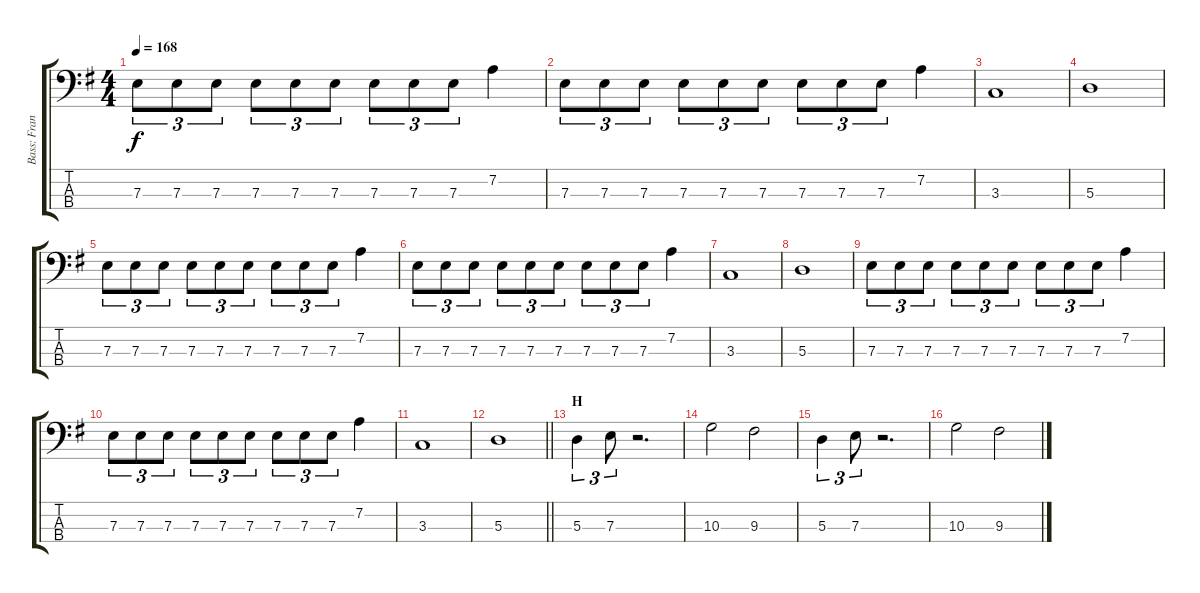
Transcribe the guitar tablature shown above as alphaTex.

\track ("Bass: Francis" "Bass: Fran") {instrument electricbassfinger}
\staff {score tabs}
\tuning (G2 D2 A1 E1) {hide}
\ts (4 4)
\tempo 168
\clef f4
\ks g
7.3.8{tu (3 2) dy f} 7.3.8{tu (3 2)} 7.3.8{tu (3 2)} 7.3.8{tu (3 2)} 7.3.8{tu (3 2)} 7.3.8{tu (3 2)} 7.3.8{tu (3 2)} 7.3.8{tu (3 2)} 7.3.8{tu (3 2)} 7.2.4 |
7.3.8{tu (3 2)} 7.3.8{tu (3 2)} 7.3.8{tu (3 2)} 7.3.8{tu (3 2)} 7.3.8{tu (3 2)} 7.3.8{tu (3 2)} 7.3.8{tu (3 2)} 7.3.8{tu (3 2)} 7.3.8{tu (3 2)} 7.2.4 |
3.3.1 |
5.3.1 |
7.3.8{tu (3 2)} 7.3.8{tu (3 2)} 7.3.8{tu (3 2)} 7.3.8{tu (3 2)} 7.3.8{tu (3 2)} 7.3.8{tu (3 2)} 7.3.8{tu (3 2)} 7.3.8{tu (3 2)} 7.3.8{tu (3 2)} 7.2.4 |
7.3.8{tu (3 2)} 7.3.8{tu (3 2)} 7.3.8{tu (3 2)} 7.3.8{tu (3 2)} 7.3.8{tu (3 2)} 7.3.8{tu (3 2)} 7.3.8{tu (3 2)} 7.3.8{tu (3 2)} 7.3.8{tu (3 2)} 7.2.4 |
3.3.1 |
5.3.1 |
7.3.8{tu (3 2)} 7.3.8{tu (3 2)} 7.3.8{tu (3 2)} 7.3.8{tu (3 2)} 7.3.8{tu (3 2)} 7.3.8{tu (3 2)} 7.3.8{tu (3 2)} 7.3.8{tu (3 2)} 7.3.8{tu (3 2)} 7.2.4 |
7.3.8{tu (3 2)} 7.3.8{tu (3 2)} 7.3.8{tu (3 2)} 7.3.8{tu (3 2)} 7.3.8{tu (3 2)} 7.3.8{tu (3 2)} 7.3.8{tu (3 2)} 7.3.8{tu (3 2)} 7.3.8{tu (3 2)} 7.2.4 |
3.3.1 |
\barLineRight lightlight
5.3.1 |
\section ("" "H")
5.3.4{tu (3 2)} 7.3.8{tu (3 2)} r.2{d} |
10.3.2 9.3.2 |
5.3.4{tu (3 2)} 7.3.8{tu (3 2)} r.2{d} |
10.3.2 9.3.2
